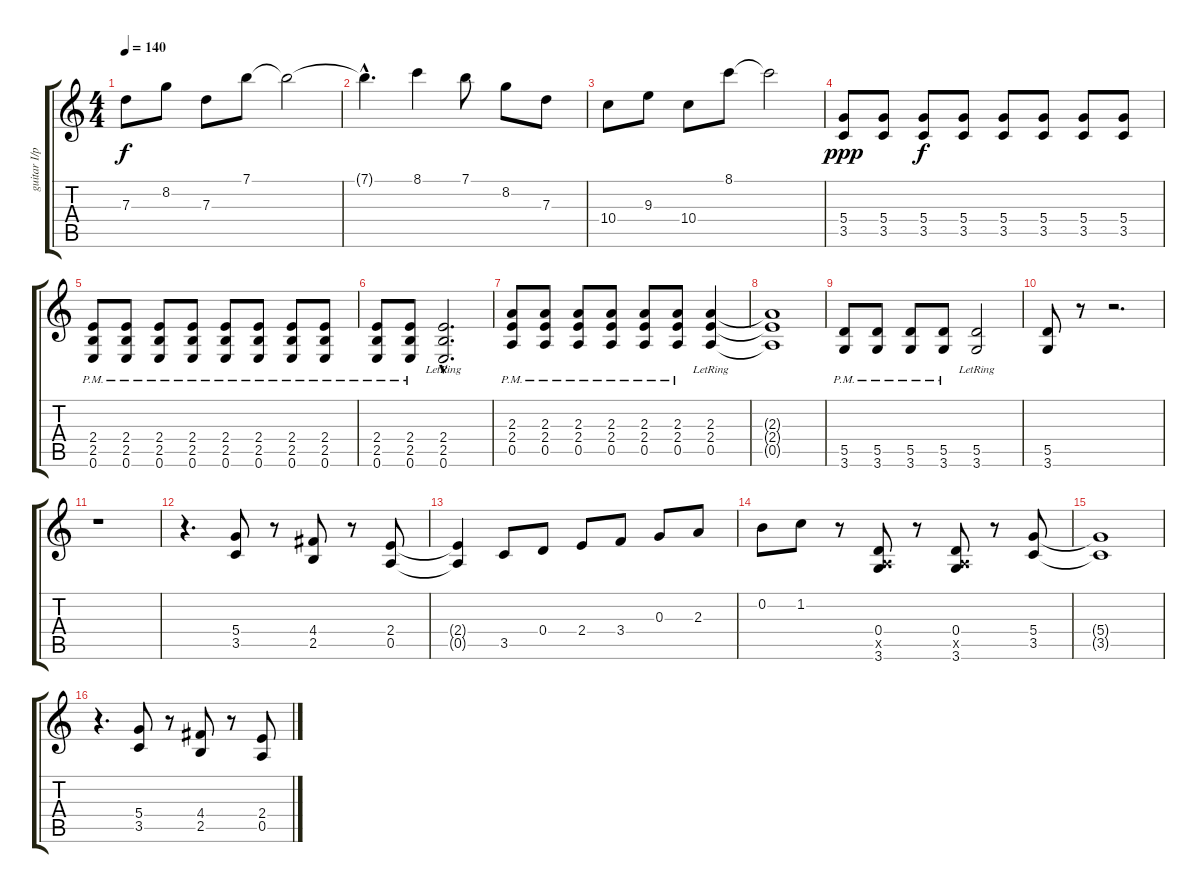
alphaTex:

\track ("guitar I/piano" "guitar I/p") {instrument distortionguitar}
\staff {score tabs}
\tuning (E4 B3 G3 D3 A2 E2) {hide}
\ts (4 4)
\tempo 140
\clef g2
\ks c
7.3.8{dy f} 8.2.8 7.3.8 7.1.8 7.1{t}.2 |
7.1{hac t}.4{d} 8.1.4 7.1.8 8.2.8 7.3.8 |
10.4.8 9.3.8 10.4.8 8.1.8 8.1{t}.2 |
(5.4 3.5).8{dy ppp volume 7 instrument distortionguitar} (5.4 3.5).8{volume 8} (5.4 3.5).8{dy f volume 9} (5.4 3.5).8{volume 10} (5.4 3.5).8{volume 11} (5.4 3.5).8{volume 12} (5.4 3.5).8{volume 13} (5.4 3.5).8{volume 14} |
(2.4 2.5 0.6{pm}).8{volume 10} (2.4 2.5 0.6{pm}).8 (2.4 2.5 0.6{pm}).8 (2.4 2.5 0.6{pm}).8 (2.4 2.5 0.6{pm}).8 (2.4 2.5 0.6{pm}).8 (2.4 2.5 0.6{pm}).8 (2.4 2.5 0.6{pm}).8 |
(2.4 2.5 0.6{pm}).8 (2.4 2.5 0.6{pm}).8 (2.4{hac lr} 2.5{hac lr} 0.6{hac lr}).2{d} |
(2.3 2.4 0.5{pm}).8 (2.3 2.4 0.5{pm}).8 (2.3 2.4 0.5{pm}).8 (2.3 2.4 0.5{pm}).8 (2.3 2.4 0.5{pm}).8 (2.3 2.4 0.5{pm}).8 (2.3{lr} 2.4{lr} 0.5).4 |
(2.3{t} 2.4{t} 0.5{t}).1 |
(5.5 3.6{pm}).8 (5.5 3.6{pm}).8 (5.5 3.6{pm}).8 (5.5 3.6{pm}).8 (5.5{lr} 3.6{lr}).2 |
(5.5 3.6).8 r.8 r.2{d} |
r.1 |
r.4{d} (5.4 3.5).8 r.8 (4.4 2.5).8 r.8 (2.4 0.5).8 |
(2.4{t} 0.5{t}).4 3.5.8 0.4.8 2.4.8 3.4.8 0.3.8 2.3.8 |
0.2.8 1.2.8 r.8 (0.4 0.5{x} 3.6).8 r.8 (0.4 0.5{x} 3.6).8 r.8 (5.4 3.5).8 |
(5.4{t} 3.5{t}).1 |
r.4{d} (5.4 3.5).8 r.8 (4.4 2.5).8 r.8 (2.4 0.5).8
